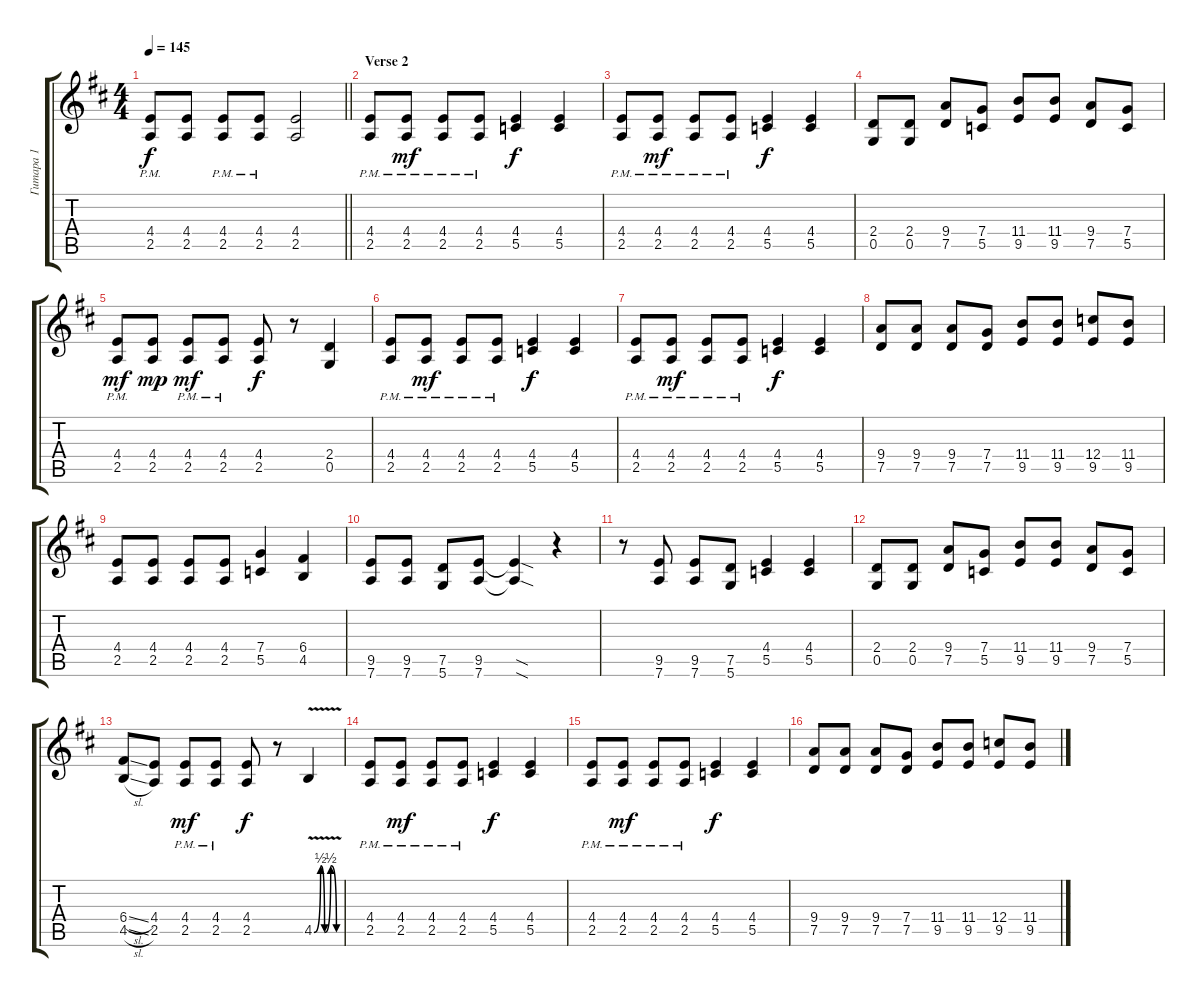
\track ("Гитара 1" "Гитара 1") {instrument distortionguitar}
\staff {score tabs}
\tuning (D4 A3 F3 C3 G2 D2) {hide}
\ts (4 4)
\tempo 145
\clef g2
\barLineRight lightlight
\ks bminor
(4.4{pm} 2.5{pm}).8{dy f} (4.4 2.5).8 (4.4{pm} 2.5{pm}).8 (4.4{pm} 2.5{pm}).8 (4.4 2.5).2 |
\section ("" "Verse 2")
(4.4{pm} 2.5{pm}).8 (4.4{pm} 2.5{pm}).8{dy mf} (4.4{pm} 2.5{pm}).8 (4.4{pm} 2.5{pm}).8 (4.4 5.5).4{dy f} (4.4 5.5).4 |
(4.4{pm} 2.5{pm}).8 (4.4{pm} 2.5{pm}).8{dy mf} (4.4{pm} 2.5{pm}).8 (4.4{pm} 2.5{pm}).8 (4.4 5.5).4{dy f} (4.4 5.5).4 |
(2.4 0.5).8 (2.4 0.5).8 (9.4 7.5).8 (7.4 5.5).8 (11.4 9.5).8 (11.4 9.5).8 (9.4 7.5).8 (7.4 5.5).8 |
(4.4{pm} 2.5{pm}).8{dy mf} (4.4 2.5).8{dy mp} (4.4{pm} 2.5{pm}).8{dy mf} (4.4{pm} 2.5{pm}).8 (4.4 2.5).8{dy f} r.8 (2.4 0.5).4 |
(4.4{pm} 2.5{pm}).8 (4.4{pm} 2.5{pm}).8{dy mf} (4.4{pm} 2.5{pm}).8 (4.4{pm} 2.5{pm}).8 (4.4 5.5).4{dy f} (4.4 5.5).4 |
(4.4{pm} 2.5{pm}).8 (4.4{pm} 2.5{pm}).8{dy mf} (4.4{pm} 2.5{pm}).8 (4.4{pm} 2.5{pm}).8 (4.4 5.5).4{dy f} (4.4 5.5).4 |
(9.4 7.5).8 (9.4 7.5).8 (9.4 7.5).8 (7.4 7.5).8 (11.4 9.5).8 (11.4 9.5).8 (12.4 9.5).8 (11.4 9.5).8 |
(4.4 2.5).8 (4.4 2.5).8 (4.4 2.5).8 (4.4 2.5).8 (7.4 5.5).4 (6.4 4.5).4 |
(9.5 7.6).8 (9.5 7.6).8 (7.5 5.6).8 (9.5 7.6).8 (9.5{sod t} 7.6{sod t}).4 r.4 |
r.8 (9.5 7.6).8 (9.5 7.6).8 (7.5 5.6).8 (4.4 5.5).4 (4.4 5.5).4 |
(2.4 0.5).8 (2.4 0.5).8 (9.4 7.5).8 (7.4 5.5).8 (11.4 9.5).8 (11.4 9.5).8 (9.4 7.5).8 (7.4 5.5).8 |
(6.4{sl} 4.5{sl}).8 (4.4 2.5).8 (4.4{pm} 2.5{pm}).8{dy mf} (4.4{pm} 2.5{pm}).8 (4.4 2.5).8{dy f} r.8 4.5{be (custom 0 0 15 2 24 0 38 2 51 0 60 0) v}.4 |
(4.4{pm} 2.5{pm}).8 (4.4{pm} 2.5{pm}).8{dy mf} (4.4{pm} 2.5{pm}).8 (4.4{pm} 2.5{pm}).8 (4.4 5.5).4{dy f} (4.4 5.5).4 |
(4.4{pm} 2.5{pm}).8 (4.4{pm} 2.5{pm}).8{dy mf} (4.4{pm} 2.5{pm}).8 (4.4{pm} 2.5{pm}).8 (4.4 5.5).4{dy f} (4.4 5.5).4 |
(9.4 7.5).8 (9.4 7.5).8 (9.4 7.5).8 (7.4 7.5).8 (11.4 9.5).8 (11.4 9.5).8 (12.4 9.5).8 (11.4 9.5).8
